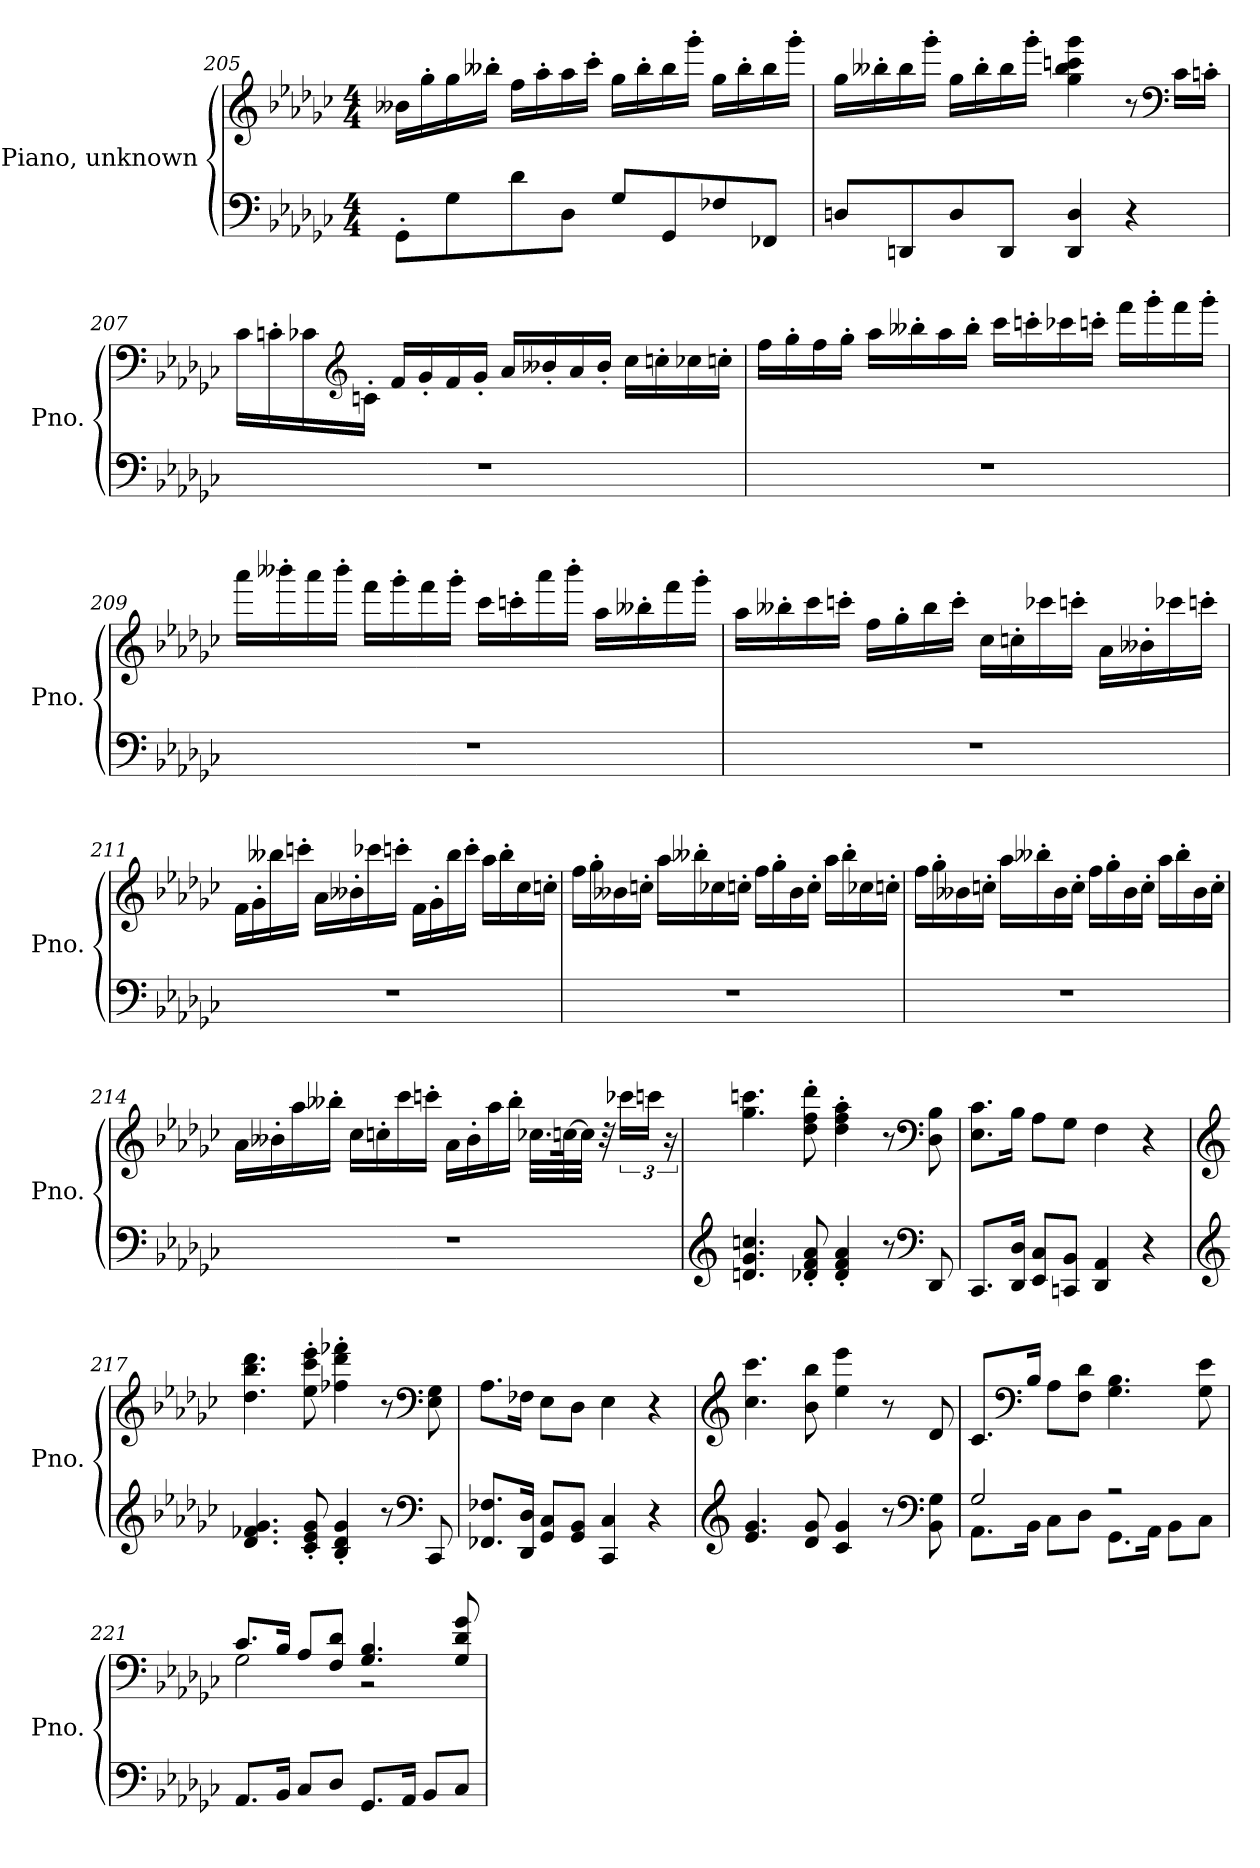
**kern	**kern
*part1	*part1
*staff2	*staff1
*I"Piano, unknown	*
*I'Pno.	*
!!LO:LB:g=z
*clefF4	*clefG2
*k[b-e-a-d-g-c-]	*k[b-e-a-d-g-c-]
*M4/4	*M4/4
=205	=205
8GG-'\L	16b--X\LL
.	16gg-'\
8G-\	16gg-\
.	16bb--X'\JJ
8d-\	16ff\LL
.	16aa-'\
8D-\J	16aa-\
.	16ccc-'\JJ
8G-/L	16gg-\LL
.	16bb--'\
8GG-/	16bb--\
.	16ggg-'\JJ
8F-X/	16gg-\LL
.	16bb--'\
8FF-X/J	16bb--\
.	16ggg-'\JJ
=206	=206
8Dn/L	16gg-\LL
.	16bb--X'\
8DDn/	16bb--\
.	16ggg-'\JJ
8D/	16gg-\LL
.	16bb--'\
8DD/J	16bb--\
.	16ggg-'\JJ
4DD/ 4D/	4gg-\ 4bb--\ 4cccn\ 4ggg-\
4r	8r
*	*clefF4
.	16c-\LL
.	16cn'\JJ
!!LO:PB:g=z
=207	=207
1r	16c-\LL
.	16cn'\
.	16c-X\
*	*clefG2
.	16cn'\JJ
.	16f/LL
.	16g-'/
.	16f/
.	16g-'/JJ
.	16a-/LL
.	16b--X'/
.	16a-/
.	16b--'/JJ
.	16cc-\LL
.	16ccn'\
.	16cc-X\
.	16ccn'\JJ
!!LO:LB:g=z
=208	=208
1r	16ff\LL
.	16gg-'\
.	16ff\
.	16gg-'\JJ
.	16aa-\LL
.	16bb--X'\
.	16aa-\
.	16bb--'\JJ
.	16ccc-\LL
.	16cccn'\
.	16ccc-X\
.	16cccn'\JJ
.	16fff\LL
.	16ggg-'\
.	16fff\
.	16ggg-'\JJ
!!LO:LB:g=z
=209	=209
1r	16aaa-\LL
.	16bbb--X'\
.	16aaa-\
.	16bbb--'\JJ
.	16fff\LL
.	16ggg-'\
.	16fff\
.	16ggg-'\JJ
.	16ccc-\LL
.	16cccn'\
.	16aaa-\
.	16bbb--'\JJ
.	16aa-\LL
.	16bb--X'\
.	16fff\
.	16ggg-'\JJ
!!LO:LB:g=z
=210	=210
1r	16aa-\LL
.	16bb--X'\
.	16ccc-\
.	16cccn'\JJ
.	16ff\LL
.	16gg-'\
.	16bb--\
.	16ccc'\JJ
.	16cc-\LL
.	16ccn'\
.	16ccc-X\
.	16cccn'\JJ
.	16a-\LL
.	16b--X'\
.	16ccc-X\
.	16cccn'\JJ
!!LO:LB:g=z
=211	=211
1r	16f\LL
.	16g-'\
.	16bb--X\
.	16cccn'\JJ
.	16a-\LL
.	16b--X'\
.	16ccc-X\
.	16cccn'\JJ
.	16f\LL
.	16g-'\
.	16bb--\
.	16ccc'\JJ
.	16aa-\LL
.	16bb--'\
.	16cc-\
.	16ccn'\JJ
!!LO:LB:g=z
=212	=212
1r	16ff\LL
.	16gg-'\
.	16b--X\
.	16ccn'\JJ
.	16aa-\LL
.	16bb--X'\
.	16cc-X\
.	16ccn'\JJ
.	16ff\LL
.	16gg-'\
.	16b--\
.	16cc'\JJ
.	16aa-\LL
.	16bb--'\
.	16cc-X\
.	16ccn'\JJ
=213	=213
1r	16ff\LL
.	16gg-'\
.	16b--X\
.	16ccn'\JJ
.	16aa-\LL
.	16bb--X'\
.	16b--\
.	16cc'\JJ
.	16ff\LL
.	16gg-'\
.	16b--\
.	16cc'\JJ
.	16aa-\LL
.	16bb--'\
.	16b--\
.	16cc'\JJ
!!LO:PB:g=z
=214	=214
1r	16a-\LL
.	16b--X'\
.	16aa-\
.	16bb--X'\JJ
.	16cc-\LL
.	16ccn'\
.	16ccc-\
.	16cccn'\JJ
.	16a-\LL
.	16b--'\
.	16aa-\
.	16bb--'\JJ
.	32.cc-X\LLL
.	[64ccn\K
.	32cc\JJJ]
.	32r
.	24ccc-X\LL
.	24cccn\JJ
.	24r
=215	=215
*clefG2	*
4.dn/ 4.g-/ 4.ccn/	4.gg-\ 4.cccn\
8d-X/' 8f/' 8a-/'	8dd-\' 8ff\' 8ddd-\'
4d-/' 4f/' 4a-/'	4dd-\' 4ff\' 4aa-\'
8r	8r
*clefF4	*clefF4
8DD-/	8D-\ 8B-\
!!LO:LB:g=z
=216	=216
8.CC-/L	8.E-\ 8.c-\L
16DD-/ 16D-/Jk	16B-\Jk
8EE-/ 8C-/L	8A-\L
8CCn/ 8BB-/J	8G-\J
4DD-/ 4AA-/	4F\
4r	4r
=217	=217
*clefG2	*clefG2
4.d-/ 4.f-X/ 4.g-/	4.dd-\ 4.bb-\ 4.ddd-\
8c-/' 8e-/' 8g-/'	8ee-\' 8ccc-\' 8eee-\'
4B-/' 4d-/' 4g-/'	4ff-X\' 4ddd-\' 4fff-X\'
8r	8r
*clefF4	*clefF4
8CC-/	8E-\ 8G-\
=218	=218
8.FF-X/ 8.F-X/L	8.A-\L
16DD-/ 16D-/Jk	16F-X\Jk
8GG-/ 8C-/L	8E-\L
8GG-/ 8BB-/J	8D-\J
4CC-/ 4C-/	4E-\
4r	4r
=219	=219
*clefG2	*clefG2
4.e-/ 4.g-/	4.cc-\ 4.ccc-\
8d-/ 8g-/	8b-\ 8bb-\
4c-/ 4g-/	4ee-\ 4eee-\
8r	8r
*clefF4	*
8BB-\ 8G-\	8d-/
!!LO:LB:g=z
=220	=220
*^	*
2G-/	8.AA-\L	8.c-/L
*	*	*clefF4
.	16BB-\Jk	16B-/Jk
.	8C-\L	8A-\L
.	8D-\J	8F\ 8d-\J
2r	8.GG-\L	4.G-\ 4.B-\
.	16AA-\Jk	.
.	8BB-\L	.
.	8C-\J	8G-\ 8e-\
*v	*v	*
=221	=221
*	*^
8.AA-/L	8.c-/L	2G-\
16BB-/Jk	16B-/Jk	.
8C-/L	8A-/L	.
8D-/J	8F/ 8d-/J	.
8.GG-/L	4.G-/ 4.B-/	2r
16AA-/Jk	.	.
8BB-/L	.	.
8C-/J	8G-/ 8d-/ 8g-/	.
*	*v	*v
=	=
*-	*-
